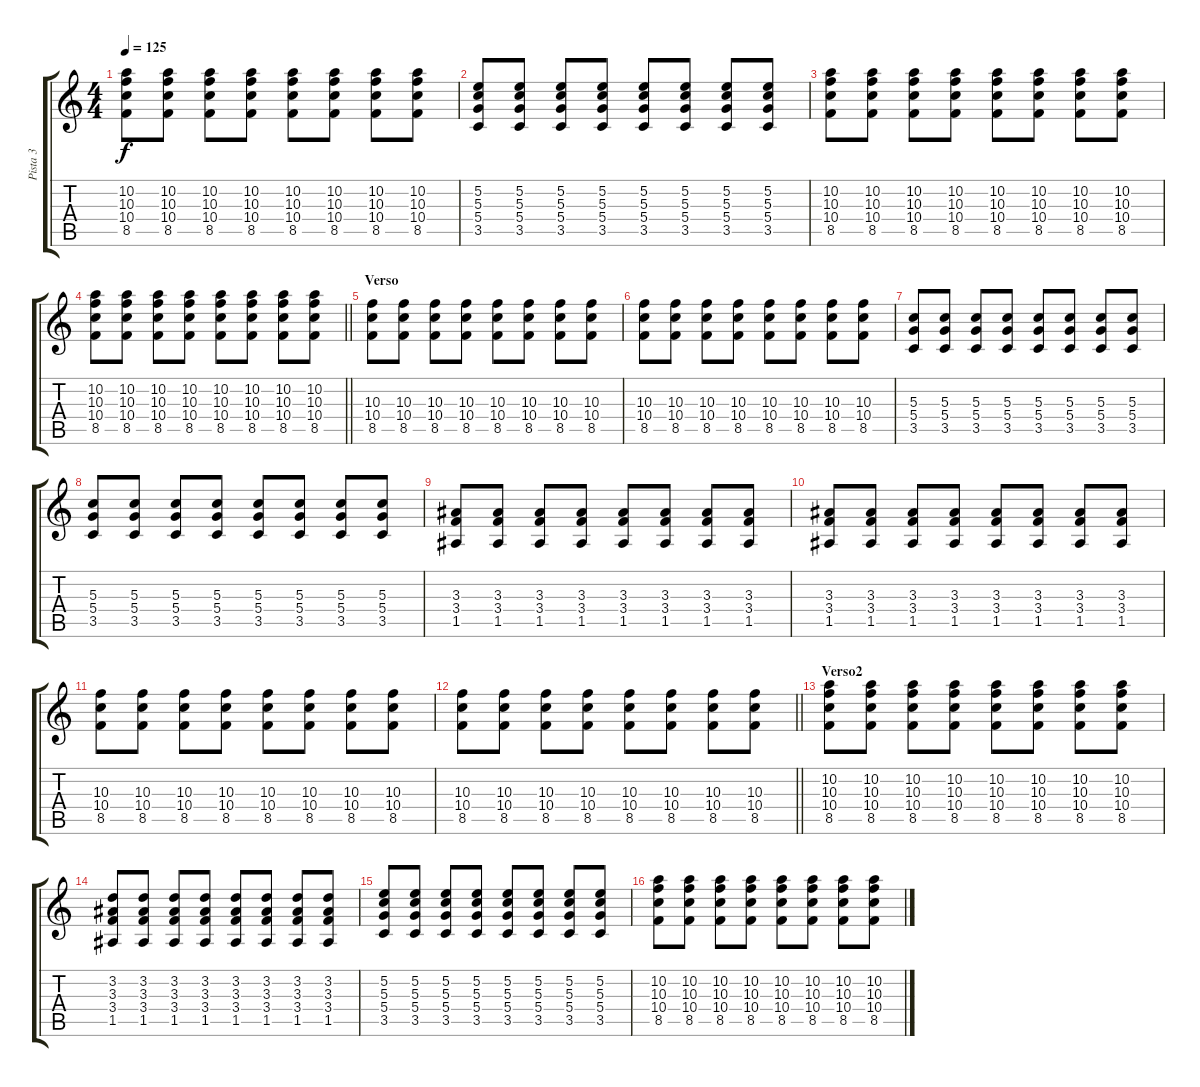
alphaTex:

\track ("Pista 3" "Pista 3") {instrument distortionguitar}
\staff {score tabs}
\tuning (E4 B3 G3 D3 A2 E2) {hide}
\ts (4 4)
\tempo 125
\clef g2
\ks c
(10.2 10.3 10.4 8.5).8{dy f} (10.2 10.3 10.4 8.5).8 (10.2 10.3 10.4 8.5).8 (10.2 10.3 10.4 8.5).8 (10.2 10.3 10.4 8.5).8 (10.2 10.3 10.4 8.5).8 (10.2 10.3 10.4 8.5).8 (10.2 10.3 10.4 8.5).8 |
(5.2 5.3 5.4 3.5).8 (5.2 5.3 5.4 3.5).8 (5.2 5.3 5.4 3.5).8 (5.2 5.3 5.4 3.5).8 (5.2 5.3 5.4 3.5).8 (5.2 5.3 5.4 3.5).8 (5.2 5.3 5.4 3.5).8 (5.2 5.3 5.4 3.5).8 |
(10.2 10.3 10.4 8.5).8 (10.2 10.3 10.4 8.5).8 (10.2 10.3 10.4 8.5).8 (10.2 10.3 10.4 8.5).8 (10.2 10.3 10.4 8.5).8 (10.2 10.3 10.4 8.5).8 (10.2 10.3 10.4 8.5).8 (10.2 10.3 10.4 8.5).8 |
\barLineRight lightlight
(10.2 10.3 10.4 8.5).8 (10.2 10.3 10.4 8.5).8 (10.2 10.3 10.4 8.5).8 (10.2 10.3 10.4 8.5).8 (10.2 10.3 10.4 8.5).8 (10.2 10.3 10.4 8.5).8 (10.2 10.3 10.4 8.5).8 (10.2 10.3 10.4 8.5).8 |
\section ("" "Verso")
(10.3 10.4 8.5).8{volume 7} (10.3 10.4 8.5).8 (10.3 10.4 8.5).8 (10.3 10.4 8.5).8 (10.3 10.4 8.5).8 (10.3 10.4 8.5).8 (10.3 10.4 8.5).8 (10.3 10.4 8.5).8 |
(10.3 10.4 8.5).8 (10.3 10.4 8.5).8 (10.3 10.4 8.5).8 (10.3 10.4 8.5).8 (10.3 10.4 8.5).8 (10.3 10.4 8.5).8 (10.3 10.4 8.5).8 (10.3 10.4 8.5).8 |
(5.3 5.4 3.5).8 (5.3 5.4 3.5).8 (5.3 5.4 3.5).8 (5.3 5.4 3.5).8 (5.3 5.4 3.5).8 (5.3 5.4 3.5).8 (5.3 5.4 3.5).8 (5.3 5.4 3.5).8 |
(5.3 5.4 3.5).8 (5.3 5.4 3.5).8 (5.3 5.4 3.5).8 (5.3 5.4 3.5).8 (5.3 5.4 3.5).8 (5.3 5.4 3.5).8 (5.3 5.4 3.5).8 (5.3 5.4 3.5).8 |
(3.3 3.4 1.5).8 (3.3 3.4 1.5).8 (3.3 3.4 1.5).8 (3.3 3.4 1.5).8 (3.3 3.4 1.5).8 (3.3 3.4 1.5).8 (3.3 3.4 1.5).8 (3.3 3.4 1.5).8 |
(3.3 3.4 1.5).8 (3.3 3.4 1.5).8 (3.3 3.4 1.5).8 (3.3 3.4 1.5).8 (3.3 3.4 1.5).8 (3.3 3.4 1.5).8 (3.3 3.4 1.5).8 (3.3 3.4 1.5).8 |
(10.3 10.4 8.5).8 (10.3 10.4 8.5).8 (10.3 10.4 8.5).8 (10.3 10.4 8.5).8 (10.3 10.4 8.5).8 (10.3 10.4 8.5).8 (10.3 10.4 8.5).8 (10.3 10.4 8.5).8 |
\barLineRight lightlight
(10.3 10.4 8.5).8 (10.3 10.4 8.5).8 (10.3 10.4 8.5).8 (10.3 10.4 8.5).8 (10.3 10.4 8.5).8 (10.3 10.4 8.5).8 (10.3 10.4 8.5).8 (10.3 10.4 8.5).8 |
\section ("" "Verso2")
(10.2 10.3 10.4 8.5).8{volume 11} (10.2 10.3 10.4 8.5).8 (10.2 10.3 10.4 8.5).8 (10.2 10.3 10.4 8.5).8 (10.2 10.3 10.4 8.5).8 (10.2 10.3 10.4 8.5).8 (10.2 10.3 10.4 8.5).8 (10.2 10.3 10.4 8.5).8 |
(3.2 3.3 3.4 1.5).8 (3.2 3.3 3.4 1.5).8 (3.2 3.3 3.4 1.5).8 (3.2 3.3 3.4 1.5).8 (3.2 3.3 3.4 1.5).8 (3.2 3.3 3.4 1.5).8 (3.2 3.3 3.4 1.5).8 (3.2 3.3 3.4 1.5).8 |
(5.2 5.3 5.4 3.5).8 (5.2 5.3 5.4 3.5).8 (5.2 5.3 5.4 3.5).8 (5.2 5.3 5.4 3.5).8 (5.2 5.3 5.4 3.5).8 (5.2 5.3 5.4 3.5).8 (5.2 5.3 5.4 3.5).8 (5.2 5.3 5.4 3.5).8 |
(10.2 10.3 10.4 8.5).8 (10.2 10.3 10.4 8.5).8 (10.2 10.3 10.4 8.5).8 (10.2 10.3 10.4 8.5).8 (10.2 10.3 10.4 8.5).8 (10.2 10.3 10.4 8.5).8 (10.2 10.3 10.4 8.5).8 (10.2 10.3 10.4 8.5).8
